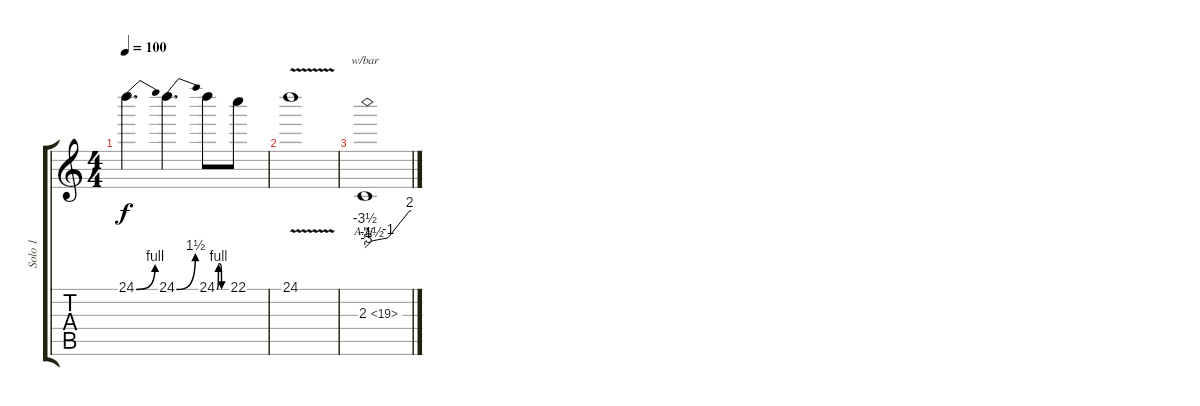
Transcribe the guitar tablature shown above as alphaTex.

\track ("Solo 1" "Solo 1") {instrument distortionguitar}
\staff {score tabs}
\tuning (D4 A3 F3 C3 G2 D2) {hide}
\ts (4 4)
\tempo 100
\clef g2
\ks c
24.1{be (bend 0 0 60 4)}.4{d dy f} 24.1{be (bend 0 0 60 6)}.4{d} 24.1{be (custom 0 0 10 4 20 4 30 0 60 0)}.8 22.1.8 |
24.1{v}.1 |
2.3{ah 17}.1{tbe (custom default 0 -14 2 -12 9 -6 30 -4 58 8 60 8)}
